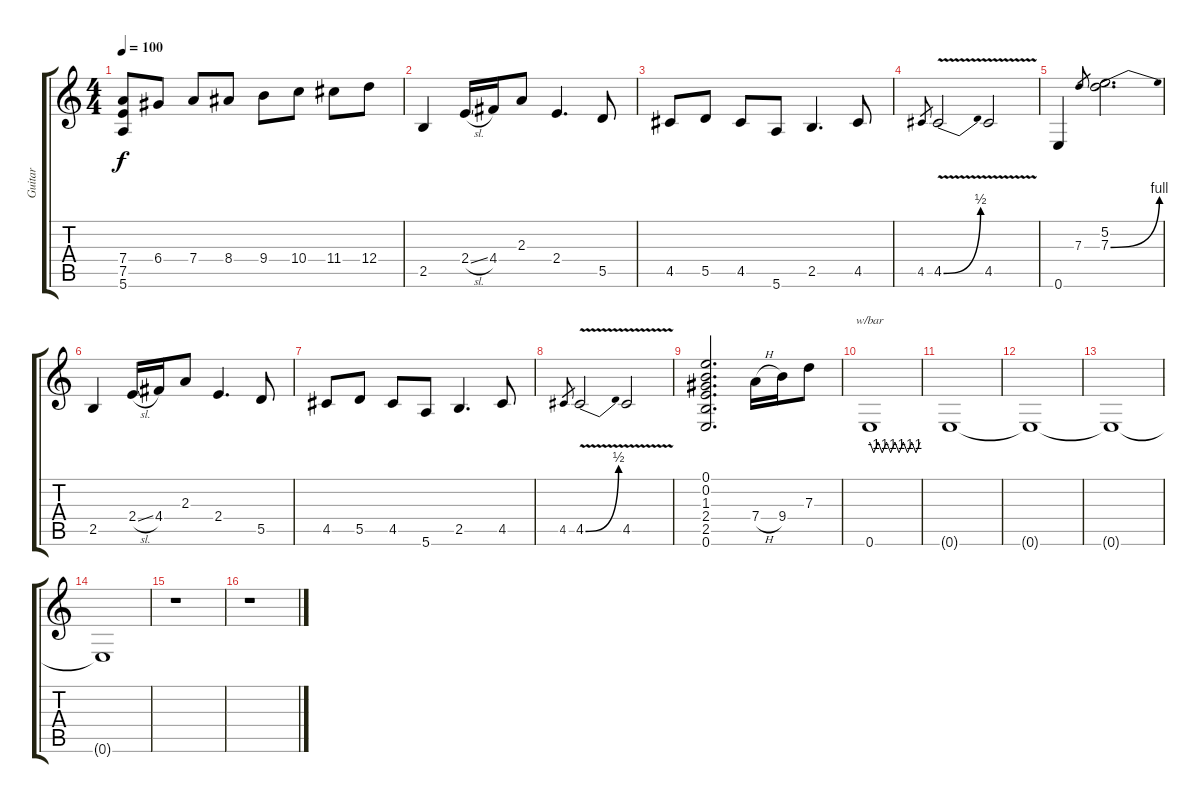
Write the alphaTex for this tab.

\track ("Guitar" "Guitar") {instrument distortionguitar}
\staff {score tabs}
\tuning (E4 B3 G3 D3 A2 E2) {hide}
\ts (4 4)
\tempo 100
\clef g2
\ks c
(7.4 7.5 5.6).8{dy f} 6.4.8 7.4.8 8.4.8 9.4.8 10.4.8 11.4.8 12.4.8 |
2.5.4 2.4{sl}.16 4.4.16 2.3.8 2.4.4{d} 5.5.8 |
4.5.8 5.5.8 4.5.8 5.6.8 2.5.4{d} 4.5.8 |
4.5.8{gr} 4.5{be (bend 0 0 60 2) v}.2 4.5{v}.2 |
0.6.4 7.3.8{gr} (5.2 7.3{be (bend 0 0 60 4)}).2{d} |
2.5.4 2.4{sl}.16 4.4.16 2.3.8 2.4.4{d} 5.5.8 |
4.5.8 5.5.8 4.5.8 5.6.8 2.5.4{d} 4.5.8 |
4.5.8{gr} 4.5{be (bend 0 0 60 2) v}.2 4.5{v}.2 |
(0.1 0.2 1.3 2.4 2.5 0.6).2{d} 7.4{h}.16 9.4.16 7.3.8 |
0.6.1{tbe (custom default 0 0 5 -4 10 0 15 -4 20 0 25 -4 30 0 35 -4 40 0 45 -4 50 0 55 -4 60 0)} |
0.6{t}.1 |
0.6{t}.1 |
0.6{t}.1 |
0.6{t}.1 |
r.1 |
r.1
